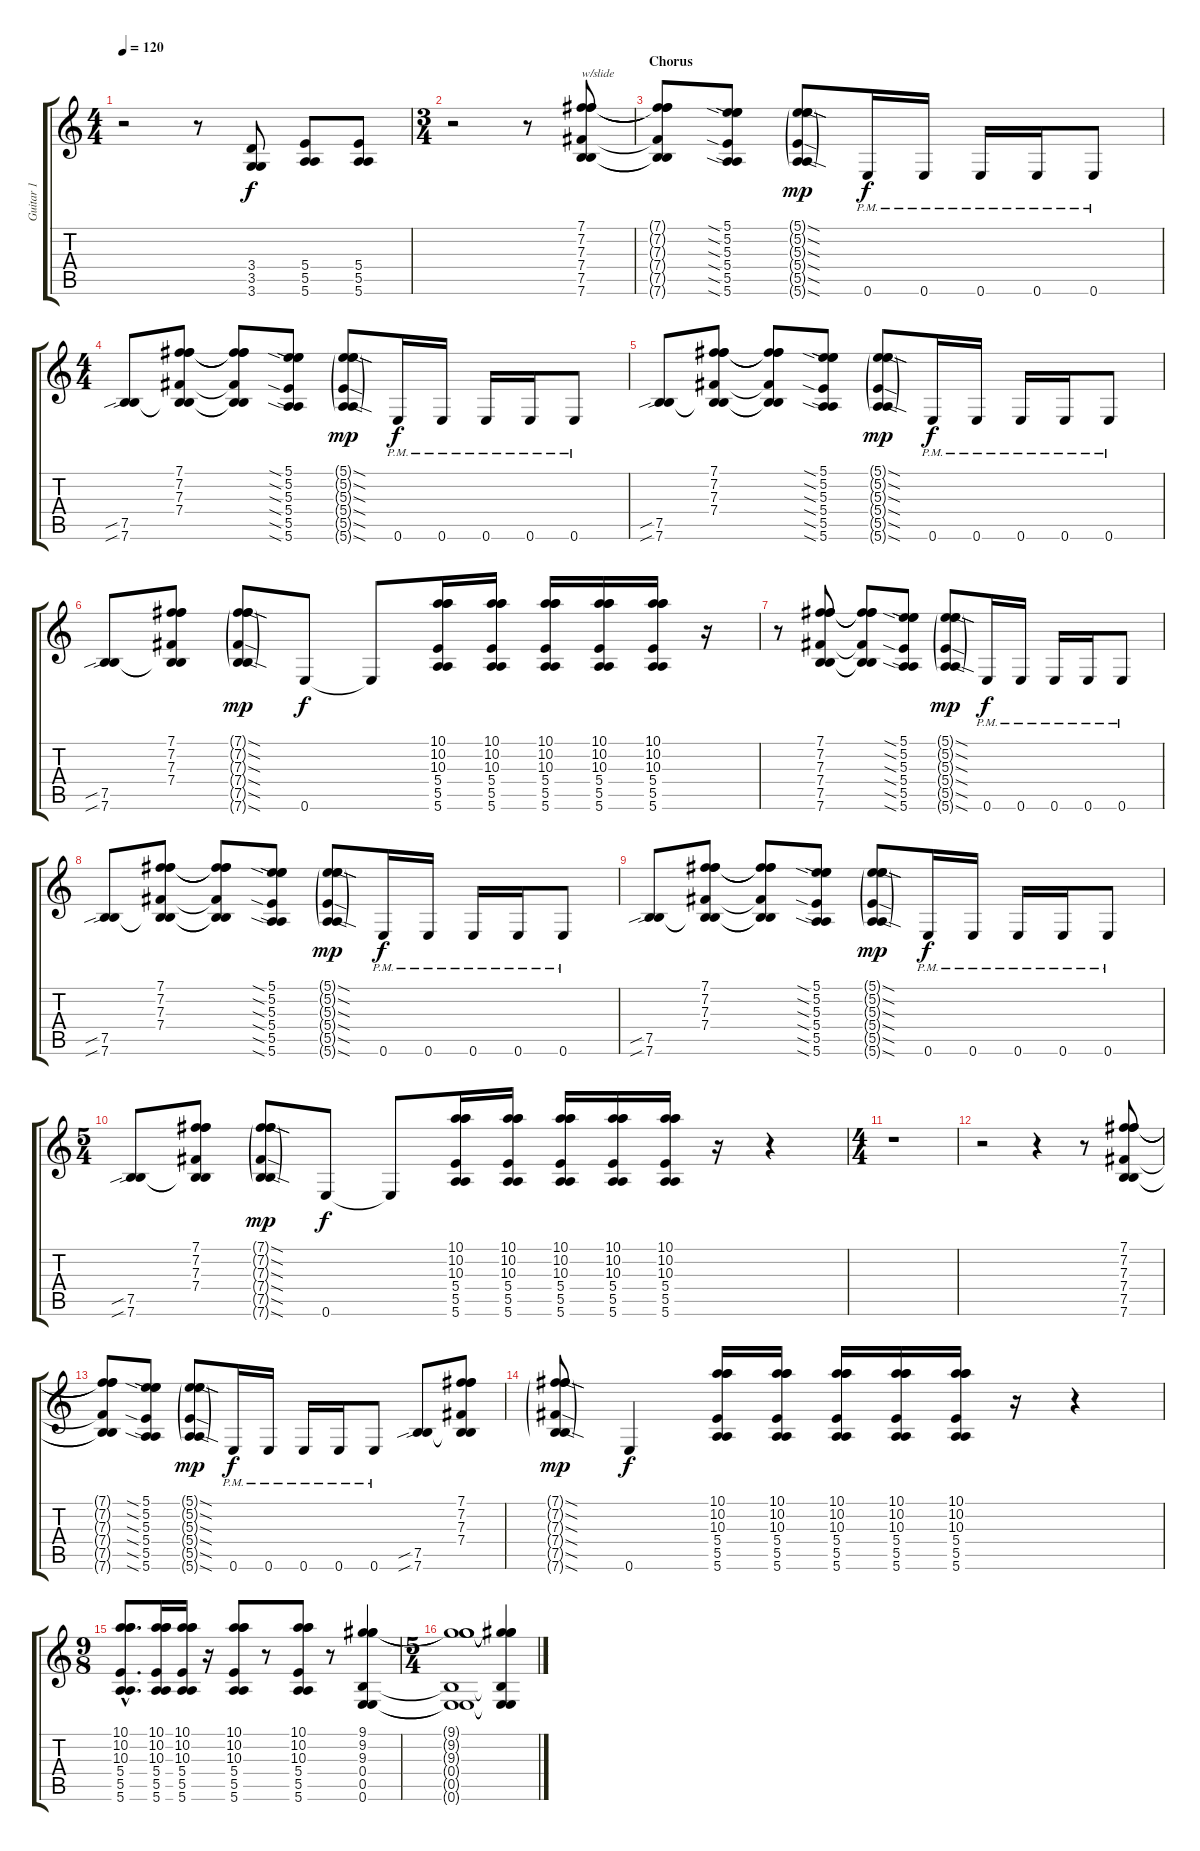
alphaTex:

\track ("Guitar 1" "Guitar 1") {instrument overdrivenguitar}
\staff {score tabs}
\tuning (B3 B3 B3 B2 E2 E2) {hide}
\ts (4 4)
\tempo 120
\clef g2
\ks c
r.2{dy f} r.8 (3.4 3.5 3.6).8 (5.4 5.5 5.6).8 (5.4 5.5 5.6).8 |
\ts (3 4)
r.2 r.8 (7.1 7.2 7.3 7.4 7.5 7.6).8{txt "w/slide"} |
\section ("" "Chorus")
(7.1{t} 7.2{t} 7.3{t} 7.4{t} 7.5{t} 7.6{t}).8 (5.1{sia} 5.2{sia} 5.3{sia} 5.4{sia} 5.5{sia} 5.6{sia}).8 (5.1{sod g} 5.2{sod g} 5.3{sod g} 5.4{sod g} 5.5{sod g} 5.6{sod g}).8{dy mp} 0.6{pm}.16{dy f} 0.6{pm}.16 0.6{pm}.16 0.6{pm}.16 0.6{pm}.8 |
\ts (4 4)
(7.5{sib} 7.6{sib}).8 (7.1 7.2 7.3 7.4 7.5{t} 7.6{t}).8 (7.1{t} 7.2{t} 7.3{t} 7.4{t} 7.5{t} 7.6{t}).8 (5.1{sia} 5.2{sia} 5.3{sia} 5.4{sia} 5.5{sia} 5.6{sia}).8 (5.1{sod g} 5.2{sod g} 5.3{sod g} 5.4{sod g} 5.5{sod g} 5.6{sod g}).8{dy mp} 0.6{pm}.16{dy f} 0.6{pm}.16 0.6{pm}.16 0.6{pm}.16 0.6{pm}.8 |
(7.5{sib} 7.6{sib}).8 (7.1 7.2 7.3 7.4 7.5{t} 7.6{t}).8 (7.1{t} 7.2{t} 7.3{t} 7.4{t} 7.5{t} 7.6{t}).8 (5.1{sia} 5.2{sia} 5.3{sia} 5.4{sia} 5.5{sia} 5.6{sia}).8 (5.1{sod g} 5.2{sod g} 5.3{sod g} 5.4{sod g} 5.5{sod g} 5.6{sod g}).8{dy mp} 0.6{pm}.16{dy f} 0.6{pm}.16 0.6{pm}.16 0.6{pm}.16 0.6{pm}.8 |
(7.5{sib} 7.6{sib}).8 (7.1 7.2 7.3 7.4 7.5{t} 7.6{t}).8 (7.1{sod g} 7.2{sod g} 7.3{sod g} 7.4{sod g} 7.5{sod g} 7.6{sod g}).8{dy mp} 0.6.8{dy f} 0.6{t}.8 (10.1 10.2 10.3 5.4 5.5 5.6).16 (10.1 10.2 10.3 5.4 5.5 5.6).16 (10.1 10.2 10.3 5.4 5.5 5.6).16 (10.1 10.2 10.3 5.4 5.5 5.6).16 (10.1 10.2 10.3 5.4 5.5 5.6).16 r.16 |
r.8 (7.1 7.2 7.3 7.4 7.5 7.6).8 (7.1{t} 7.2{t} 7.3{t} 7.4{t} 7.5{t} 7.6{t}).8 (5.1{sia} 5.2{sia} 5.3{sia} 5.4{sia} 5.5{sia} 5.6{sia}).8 (5.1{sod g} 5.2{sod g} 5.3{sod g} 5.4{sod g} 5.5{sod g} 5.6{sod g}).8{dy mp} 0.6{pm}.16{dy f} 0.6{pm}.16 0.6{pm}.16 0.6{pm}.16 0.6{pm}.8 |
(7.5{sib} 7.6{sib}).8 (7.1 7.2 7.3 7.4 7.5{t} 7.6{t}).8 (7.1{t} 7.2{t} 7.3{t} 7.4{t} 7.5{t} 7.6{t}).8 (5.1{sia} 5.2{sia} 5.3{sia} 5.4{sia} 5.5{sia} 5.6{sia}).8 (5.1{sod g} 5.2{sod g} 5.3{sod g} 5.4{sod g} 5.5{sod g} 5.6{sod g}).8{dy mp} 0.6{pm}.16{dy f} 0.6{pm}.16 0.6{pm}.16 0.6{pm}.16 0.6{pm}.8 |
(7.5{sib} 7.6{sib}).8 (7.1 7.2 7.3 7.4 7.5{t} 7.6{t}).8 (7.1{t} 7.2{t} 7.3{t} 7.4{t} 7.5{t} 7.6{t}).8 (5.1{sia} 5.2{sia} 5.3{sia} 5.4{sia} 5.5{sia} 5.6{sia}).8 (5.1{sod g} 5.2{sod g} 5.3{sod g} 5.4{sod g} 5.5{sod g} 5.6{sod g}).8{dy mp} 0.6{pm}.16{dy f} 0.6{pm}.16 0.6{pm}.16 0.6{pm}.16 0.6{pm}.8 |
\ts (5 4)
(7.5{sib} 7.6{sib}).8 (7.1 7.2 7.3 7.4 7.5{t} 7.6{t}).8 (7.1{sod g} 7.2{sod g} 7.3{sod g} 7.4{sod g} 7.5{sod g} 7.6{sod g}).8{dy mp} 0.6.8{dy f} 0.6{t}.8 (10.1 10.2 10.3 5.4 5.5 5.6).16 (10.1 10.2 10.3 5.4 5.5 5.6).16 (10.1 10.2 10.3 5.4 5.5 5.6).16 (10.1 10.2 10.3 5.4 5.5 5.6).16 (10.1 10.2 10.3 5.4 5.5 5.6).16 r.16 r.4 |
\ts (4 4)
r.1 |
r.2 r.4 r.8 (7.1 7.2 7.3 7.4 7.5 7.6).8 |
(7.1{t} 7.2{t} 7.3{t} 7.4{t} 7.5{t} 7.6{t}).8 (5.1{sia} 5.2{sia} 5.3{sia} 5.4{sia} 5.5{sia} 5.6{sia}).8 (5.1{sod g} 5.2{sod g} 5.3{sod g} 5.4{sod g} 5.5{sod g} 5.6{sod g}).8{dy mp} 0.6{pm}.16{dy f} 0.6{pm}.16 0.6{pm}.16 0.6{pm}.16 0.6{pm}.8 (7.5{sib} 7.6{sib}).8 (7.1 7.2 7.3 7.4 7.5{t} 7.6{t}).8 |
(7.1{sod g} 7.2{sod g} 7.3{sod g} 7.4{sod g} 7.5{sod g} 7.6{sod g}).8{dy mp} 0.6.4{dy f} (10.1 10.2 10.3 5.4 5.5 5.6).16 (10.1 10.2 10.3 5.4 5.5 5.6).16 (10.1 10.2 10.3 5.4 5.5 5.6).16 (10.1 10.2 10.3 5.4 5.5 5.6).16 (10.1 10.2 10.3 5.4 5.5 5.6).16 r.16 r.4 |
\ts (9 8)
(10.1{hac} 10.2{hac} 10.3{hac} 5.4{hac} 5.5{hac} 5.6{hac}).8{d} (10.1 10.2 10.3 5.4 5.5 5.6).16 (10.1 10.2 10.3 5.4 5.5 5.6).16 r.16 (10.1 10.2 10.3 5.4 5.5 5.6).8 r.8 (10.1 10.2 10.3 5.4 5.5 5.6).8 r.8 (9.1 9.2 9.3 0.4 0.5 0.6).4 |
\ts (5 4)
(9.1{t} 9.2{t} 9.3{t} 0.4{t} 0.5{t} 0.6{t}).1 (9.1{t} 9.2{t} 9.3{t} 0.4{t} 0.5{t} 0.6{t}).4
